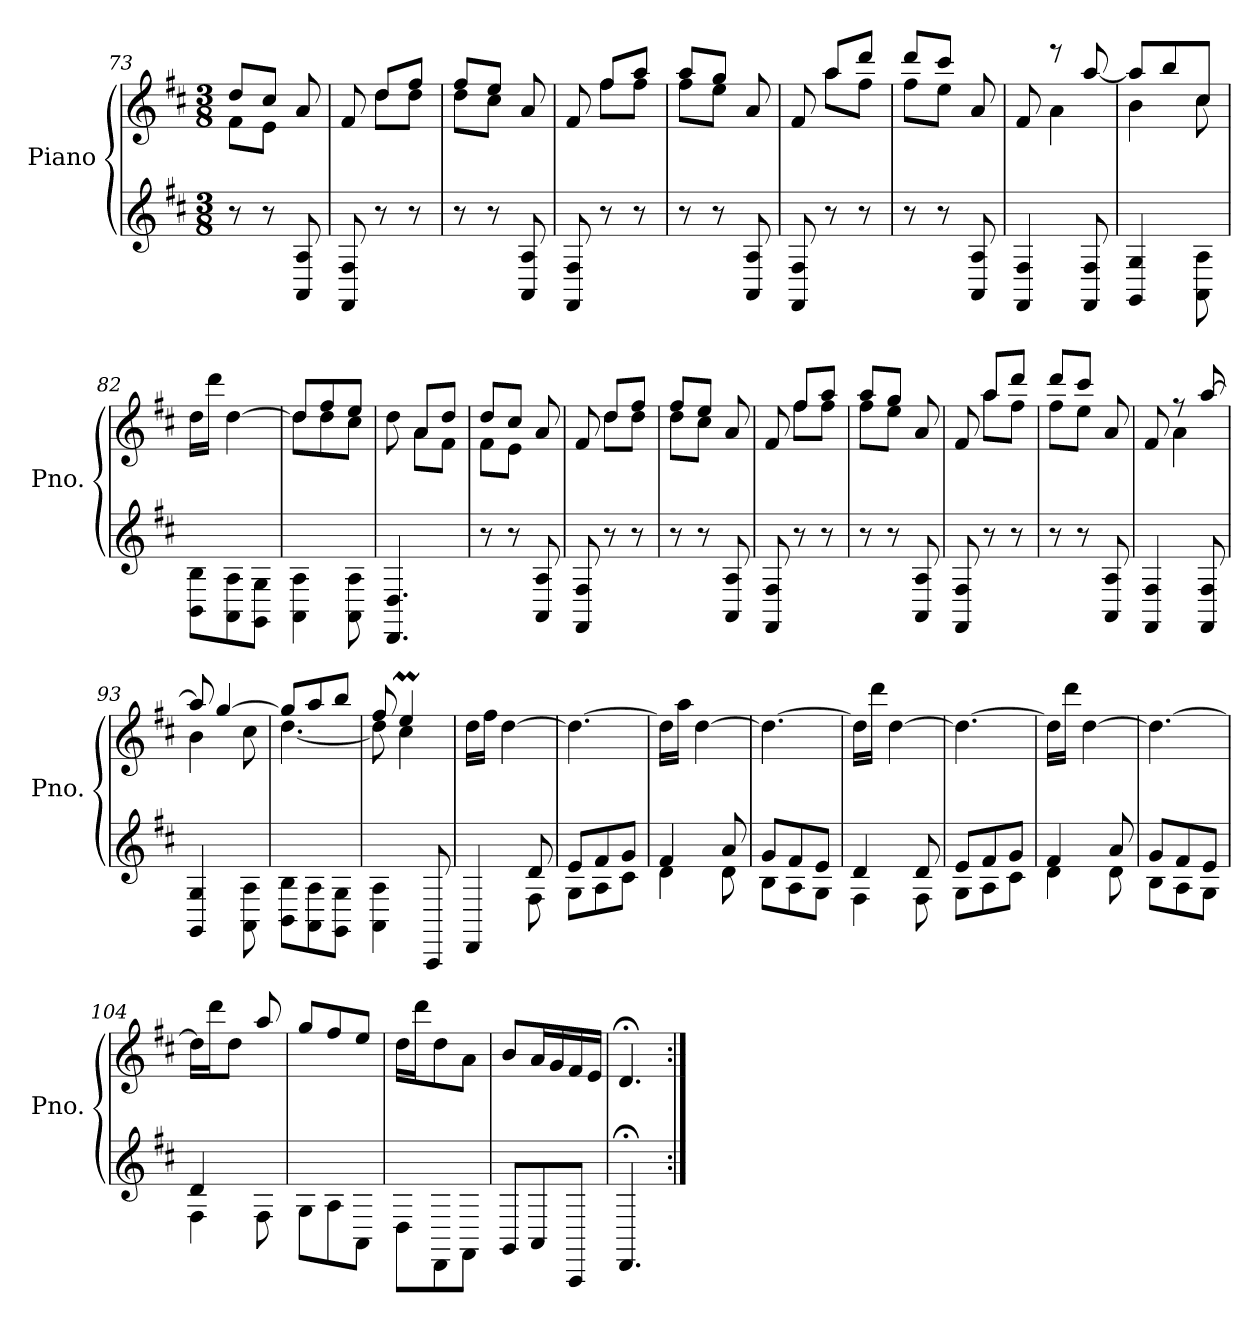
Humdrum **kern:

**kern	**kern
*part1	*part1
*staff2	*staff1
*I"Piano	*
*I'Pno.	*
!!LO:LB:g=z
*clefG2	*clefG2
*k[f#c#]	*k[f#c#]
*M3/8	*M3/8
=73	=73
*	*^
8r	8dd/L	8f#\L
8r	8cc#/J	8e\J
8AA/ 8A/	8a/	8ryy
=74	=74	=74
8FF#/ 8F#/	8f#/	8ryy
8r	8dd/L	8dd\L
8r	8ff#/J	8dd\J
=75	=75	=75
8r	8ff#/L	8dd\L
8r	8ee/J	8cc#\J
8AA/ 8A/	8a/	8ryy
=76	=76	=76
8FF#/ 8F#/	8f#/	8ryy
8r	8ff#/L	8ff#\L
8r	8aa/J	8ff#\J
=77	=77	=77
8r	8aa/L	8ff#\L
8r	8gg/J	8ee\J
8AA/ 8A/	8a/	8ryy
=78	=78	=78
8FF#/ 8F#/	8f#/	8ryy
8r	8aa/L	8aa\L
8r	8ddd/J	8ff#\J
=79	=79	=79
8r	8ddd/L	8ff#\L
8r	8ccc#/J	8ee\J
8AA/ 8A/	8a/	8ryy
=80	=80	=80
4FF#/ 4F#/	8f#/	8raayy
.	4a\	8reee
8FF#/ 8F#/	.	[8aa/
=81	=81	=81
4GG/ 4G/	4b\	8aa/L]
.	.	8bb/
8AA\ 8A\	8cc#\	8cc#/J
*	*v	*v
!!LO:LB:g=z
=82	=82
8BB\ 8B\L	16dd\LL
.	16ddd\JJ
8AA\ 8A\	[4dd\
8GG\ 8G\J	.
=83	=83
*	*^
4AA\ 4A\	8dd/L]	8dd\L
.	8ff#/	8dd\
8AA\ 8A\	8ee/J	8cc#\J
=84	=84	=84
4.DD/ 4.D/	8dd\	8ryy
.	8a/L	8a\L
.	8dd/J	8f#\J
=85	=85	=85
8r	8dd/L	8f#\L
8r	8cc#/J	8e\J
8AA/ 8A/	8a/	8ryy
=86	=86	=86
8FF#/ 8F#/	8f#/	8ryy
8r	8dd/L	8dd\L
8r	8ff#/J	8dd\J
=87	=87	=87
8r	8ff#/L	8dd\L
8r	8ee/J	8cc#\J
8AA/ 8A/	8a/	8ryy
=88	=88	=88
8FF#/ 8F#/	8f#/	8ryy
8r	8ff#/L	8ff#\L
8r	8aa/J	8ff#\J
=89	=89	=89
8r	8aa/L	8ff#\L
8r	8gg/J	8ee\J
8AA/ 8A/	8a/	8ryy
=90	=90	=90
8FF#/ 8F#/	8f#/	8ryy
8r	8aa/L	8aa\L
8r	8ddd/J	8ff#\J
!!LO:LB:g=z	!!
=91	=91	=91
8r	8ddd/L	8ff#\L
8r	8ccc#/J	8ee\J
8AA/ 8A/	8a/	8ryy
=92	=92	=92
4FF#/ 4F#/	8f#/	8ryy
.	8r	4a\
8FF#/ 8F#/	[8aa/	.
=93	=93	=93
4GG/ 4G/	8aa/]	4b\
.	[4gg/	.
8AA\ 8A\	.	8cc#\
=94	=94	=94
8BB\ 8B\L	8gg/L]	[4.dd\
8AA\ 8A\	8aa/	.
8GG\ 8G\J	8bb/J	.
=95	=95	=95
4AA\ 4A\	8ff#/	8dd\]
.	4eeM/	4cc#\
8AAA/	.	.
*	*v	*v
=96	=96
*^	*
4DD/	4ryy	16dd\LL
.	.	16ff#\JJ
.	.	[4dd\
8F#\	8d/	.
=97	=97	=97
8e/L	8G\L	4.dd\_
8f#/	8A\	.
8g/J	8c#\J	.
=98	=98	=98
4f#/	4d\	16dd\LL]
.	.	16aa\JJ
.	.	[4dd\
8a/	8d\	.
=99	=99	=99
8g/L	8B\L	4.dd\_
8f#/	8A\	.
8e/J	8G\J	.
!!LO:LB:g=z
=100	=100	=100
4d/	4F#\	16dd\LL]
.	.	16ddd\JJ
.	.	[4dd\
8d/	8F#\	.
=101	=101	=101
8e/L	8G\L	4.dd\_
8f#/	8A\	.
8g/J	8c#\J	.
=102	=102	=102
4f#/	4d\	16dd\LL]
.	.	16ddd\JJ
.	.	[4dd\
8a/	8d\	.
=103	=103	=103
8g/L	8B\L	4.dd\_
8f#/	8A\	.
8e/J	8G\J	.
=104	=104	=104
4d/	4F#\	16dd\LL]
.	.	16ddd\J
.	.	8dd\J
8reyy	8F#\	8aa/
=105	=105	=105
8ryy	8G\L	8gg/L
8ryy	8A\	8ff#/
8ryy	8AA\J	8ee/J
=106	=106	=106
4.ryy	8D\L	16dd\LL
.	.	16ddd\J
.	8DD\	8dd\
.	8FF#\J	8a\J
*v	*v	*
=107	=107
8GG/L	8b/L
8AA/	16a/L
.	16g/
8AAA/J	16f#/
.	16e/JJ
=108	=108
4.DD;/	4.d;</
=:|!	=:|!
*-	*-
